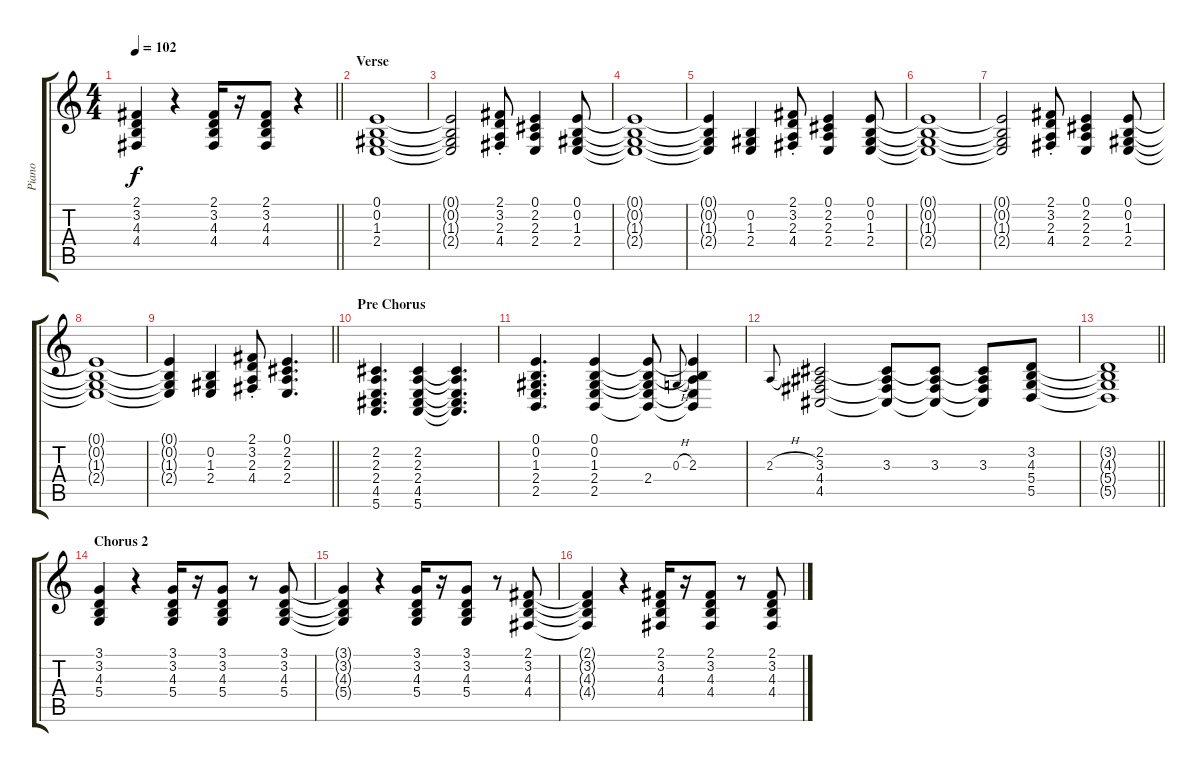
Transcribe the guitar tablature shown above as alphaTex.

\track ("Piano" "Piano") {instrument acousticgrandpiano}
\staff {score tabs}
\tuning (E4 B3 G3 D3 A2 E2) {hide}
\ts (4 4)
\tempo 102
\clef g2
\barLineRight lightlight
\ks c
(2.1{t} 3.2{t} 4.3{t} 4.4{t}).4{dy f} r.4 (2.1 3.2 4.3 4.4).16 r.16 (2.1 3.2 4.3 4.4).8 r.4 |
\section ("" "Verse")
(0.1 0.2 1.3 2.4).1 |
(0.1{t} 0.2{t} 1.3{t} 2.4{t}).2 (2.1{st} 3.2{st} 2.3{st} 4.4{st}).8 (0.1 2.2 2.3 2.4).4 (0.1 0.2 1.3 2.4).8 |
(0.1{t} 0.2{t} 1.3{t} 2.4{t}).1 |
(0.1{t} 0.2{t} 1.3{t} 2.4{t}).4 (0.2 1.3 2.4).4 (2.1{st} 3.2{st} 2.3{st} 4.4{st}).8 (0.1 2.2 2.3 2.4).4 (0.1 0.2 1.3 2.4).8 |
(0.1{t} 0.2{t} 1.3{t} 2.4{t}).1 |
(0.1{t} 0.2{t} 1.3{t} 2.4{t}).2 (2.1{st} 3.2{st} 2.3{st} 4.4{st}).8 (0.1 2.2 2.3 2.4).4 (0.1 0.2 1.3 2.4).8 |
(0.1{t} 0.2{t} 1.3{t} 2.4{t}).1 |
\barLineRight lightlight
(0.1{t} 0.2{t} 1.3{t} 2.4{t}).4 (0.2 1.3 2.4).4 (2.1{st} 3.2{st} 2.3{st} 4.4{st}).8 (0.1 2.2 2.3 2.4).4{d} |
\section ("" "Pre Chorus")
(2.2 2.3 2.4 4.5 5.6).4{d} (2.2 2.3 2.4 4.5 5.6).4 (2.2{t} 2.3{t} 2.4{t} 4.5{t} 5.6{t}).4{d} |
(0.1 0.2 1.3 2.4 2.5).4{d} (0.1 0.2 1.3 2.4 2.5).4 (0.1{t} 0.2{t} 1.3{t} 2.4 2.5{t}).8 0.3{h}.8{gr onbeat} (0.1{t} 0.2{t} 2.3 2.4{t} 2.5{t}).4 |
2.3{h}.8{gr onbeat} (2.2 3.3 4.4 4.5).2 (2.2{t} 3.3 4.4{t} 4.5{t}).8 (2.2{t} 3.3 4.4{t} 4.5{t}).8 (2.2{t} 3.3 4.4{t} 4.5{t}).8 (3.2 4.3 5.4 5.5).8 |
\barLineRight lightlight
(3.2{t} 4.3{t} 5.4{t} 5.5{t}).1 |
\section ("" "Chorus 2")
(3.1 3.2 4.3 5.4).4 r.4 (3.1 3.2 4.3 5.4).16 r.16 (3.1 3.2 4.3 5.4).8 r.8 (3.1 3.2 4.3 5.4).8 |
(3.1{t} 3.2{t} 4.3{t} 5.4{t}).4 r.4 (3.1 3.2 4.3 5.4).16 r.16 (3.1 3.2 4.3 5.4).8 r.8 (2.1 3.2 4.3 4.4).8 |
(2.1{t} 3.2{t} 4.3{t} 4.4{t}).4 r.4 (2.1 3.2 4.3 4.4).16 r.16 (2.1 3.2 4.3 4.4).8 r.8 (2.1 3.2 4.3 4.4).8
